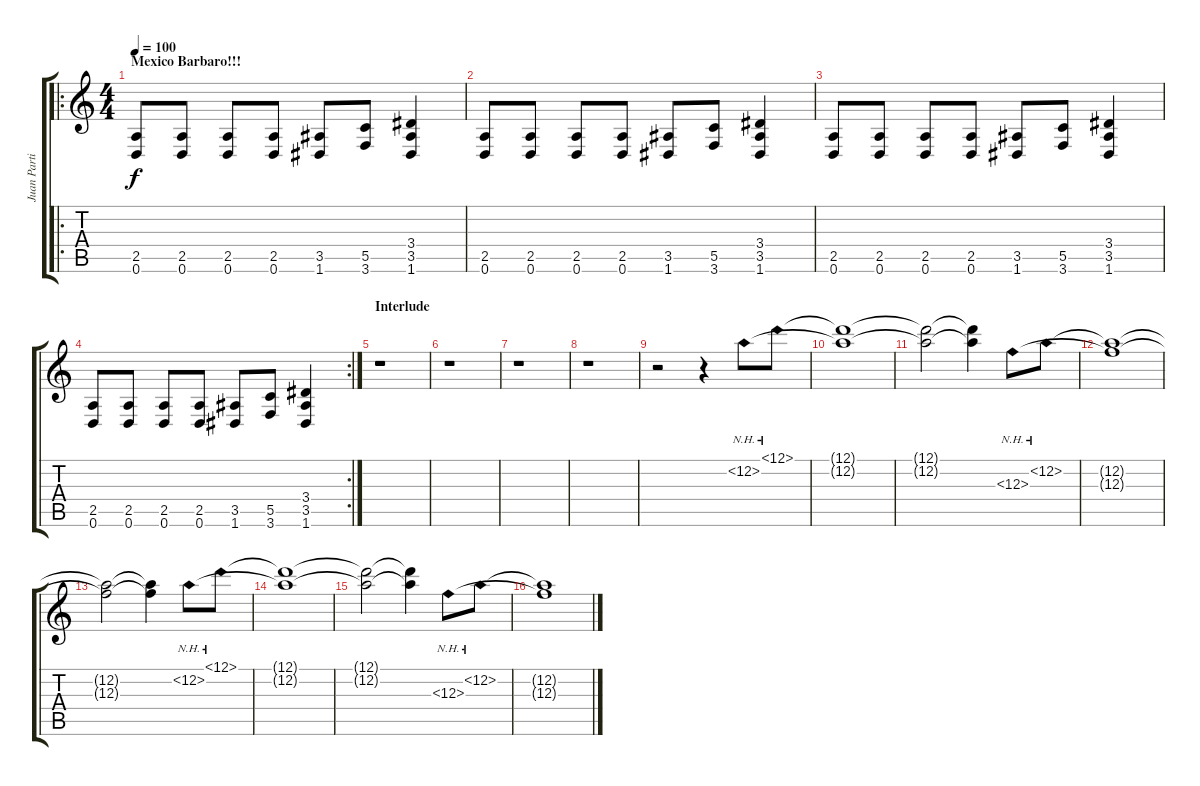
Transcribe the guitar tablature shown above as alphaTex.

\track ("Juan Partida" "Juan Parti") {instrument distortionguitar}
\staff {score tabs}
\tuning (D4 A3 F3 C3 G2 D2) {hide}
\ro
\ts (4 4)
\section ("" "Mexico Barbaro!!!")
\tempo 100
\clef g2
\ks c
(2.5 0.6).8{dy f} (2.5 0.6).8 (2.5 0.6).8 (2.5 0.6).8 (3.5 1.6).8 (5.5 3.6).8 (3.4 3.5 1.6).4 |
(2.5 0.6).8 (2.5 0.6).8 (2.5 0.6).8 (2.5 0.6).8 (3.5 1.6).8 (5.5 3.6).8 (3.4 3.5 1.6).4 |
(2.5 0.6).8 (2.5 0.6).8 (2.5 0.6).8 (2.5 0.6).8 (3.5 1.6).8 (5.5 3.6).8 (3.4 3.5 1.6).4 |
\rc 2
(2.5 0.6).8 (2.5 0.6).8 (2.5 0.6).8 (2.5 0.6).8 (3.5 1.6).8 (5.5 3.6).8 (3.4 3.5 1.6).4 |
\section ("" "Interlude")
r.1 |
r.1 |
r.1 |
r.1 |
r.2 r.4 12.2{nh}.8 12.1{nh}.8 |
(12.1{t} 12.2{t}).1 |
(12.1{t} 12.2{t}).2 (12.1{t} 12.2{t}).4 12.3{nh}.8 12.2{nh}.8 |
(12.2{t} 12.3{t}).1 |
(12.2{t} 12.3{t}).2 (12.2{t} 12.3{t}).4 12.2{nh}.8 12.1{nh}.8 |
(12.1{t} 12.2{t}).1 |
(12.1{t} 12.2{t}).2 (12.1{t} 12.2{t}).4 12.3{nh}.8 12.2{nh}.8 |
(12.2{t} 12.3{t}).1
